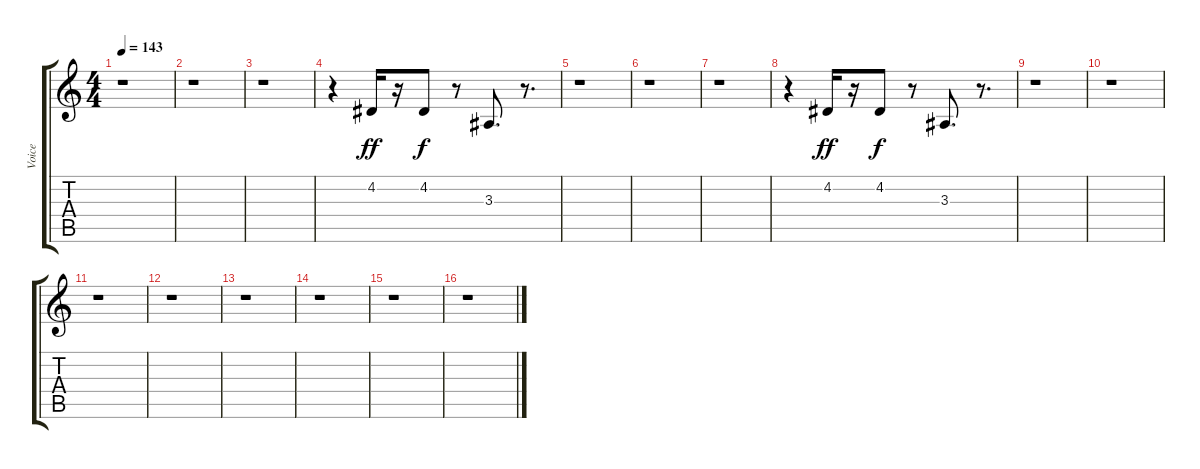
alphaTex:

\track ("Voice" "Voice") {instrument tenorsax}
\staff {score tabs}
\tuning (E4 B3 G3 D3 A2 E2) {hide}
\ts (4 4)
\tempo 143
\clef g2
\ks c
r.1{dy f} |
r.1 |
r.1 |
r.4 4.2.16{dy ff} r.16 4.2.8{dy f} r.8 3.3.8{d} r.8{d} |
r.1 |
r.1 |
r.1 |
r.4 4.2.16{dy ff} r.16 4.2.8{dy f} r.8 3.3.8{d} r.8{d} |
r.1 |
r.1 |
r.1 |
r.1 |
r.1 |
r.1 |
r.1 |
r.1
